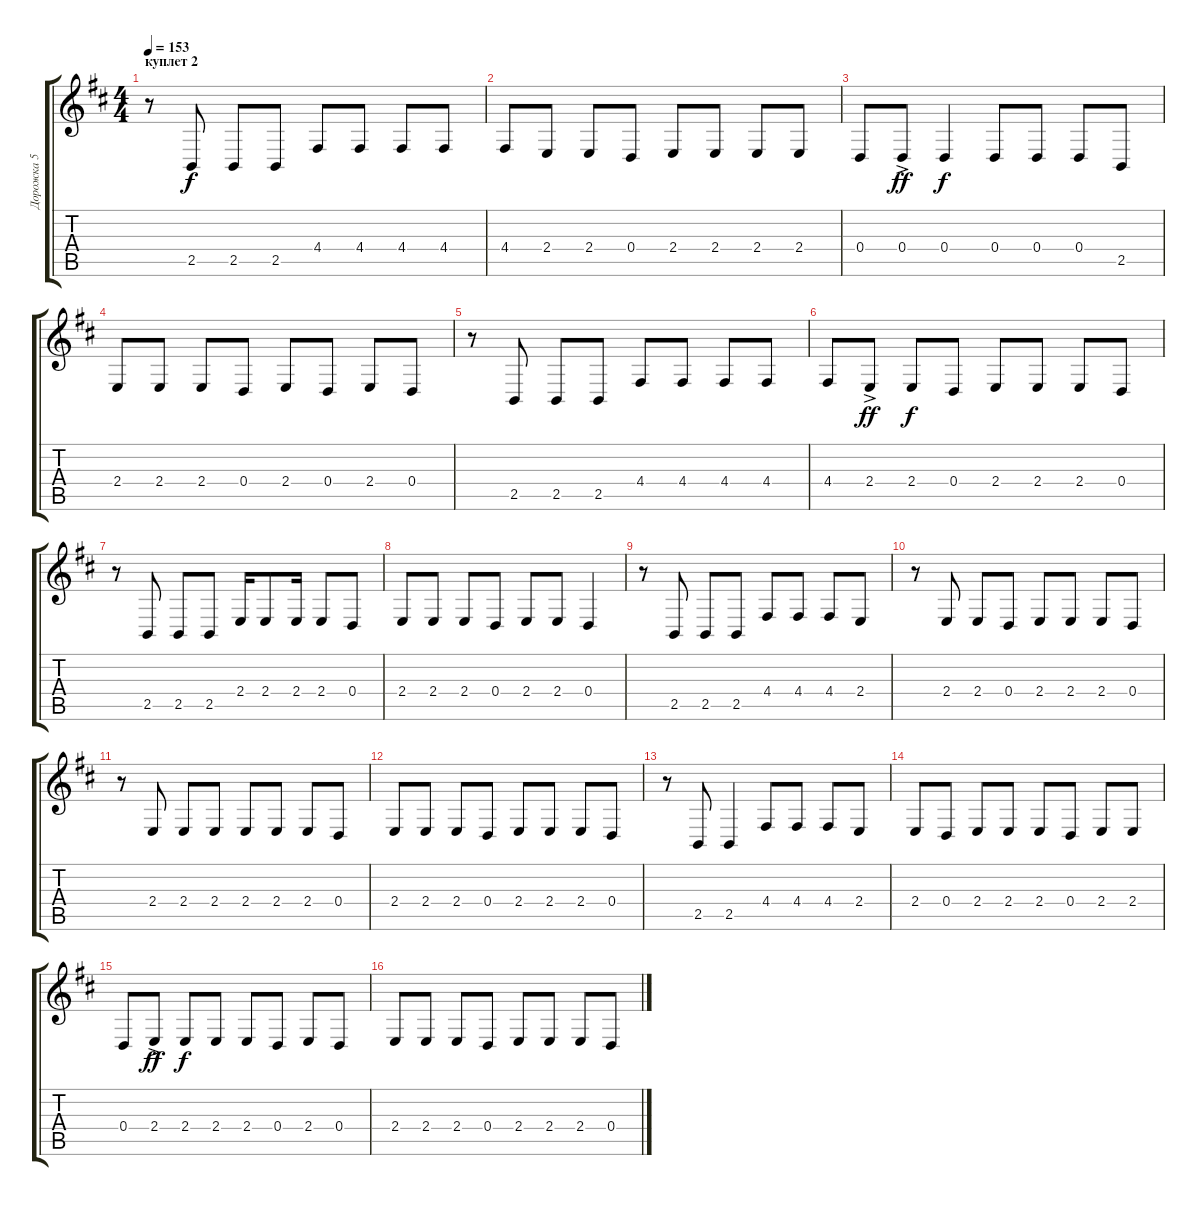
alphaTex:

\track ("Дорожка 5" "Дорожка 5") {instrument tenorsax}
\staff {score tabs}
\tuning (E4 B3 G3 D3 A2 E2) {hide}
\ts (4 4)
\section ("" "куплет 2")
\tempo 153
\clef g2
\ks bminor
r.8{dy f} 2.5.8 2.5.8 2.5.8 4.4.8 4.4.8 4.4.8 4.4.8 |
4.4.8 2.4.8 2.4.8 0.4.8 2.4.8 2.4.8 2.4.8 2.4.8 |
0.4.8 0.4{ac}.8{dy ff} 0.4.4{dy f} 0.4.8 0.4.8 0.4.8 2.5.8 |
2.4.8 2.4.8 2.4.8 0.4.8 2.4.8 0.4.8 2.4.8 0.4.8 |
r.8 2.5.8 2.5.8 2.5.8 4.4.8 4.4.8 4.4.8 4.4.8 |
4.4.8 2.4{ac}.8{dy ff} 2.4.8{dy f} 0.4.8 2.4.8 2.4.8 2.4.8 0.4.8 |
r.8 2.5.8 2.5.8 2.5.8 2.4.16 2.4.8 2.4.16 2.4.8 0.4.8 |
2.4.8 2.4.8 2.4.8 0.4.8 2.4.8 2.4.8 0.4.4 |
r.8 2.5.8 2.5.8 2.5.8 4.4.8 4.4.8 4.4.8 2.4.8 |
r.8 2.4.8 2.4.8 0.4.8 2.4.8 2.4.8 2.4.8 0.4.8 |
r.8 2.4.8 2.4.8 2.4.8 2.4.8 2.4.8 2.4.8 0.4.8 |
2.4.8 2.4.8 2.4.8 0.4.8 2.4.8 2.4.8 2.4.8 0.4.8 |
r.8 2.5.8 2.5.4 4.4.8 4.4.8 4.4.8 2.4.8 |
2.4.8 0.4.8 2.4.8 2.4.8 2.4.8 0.4.8 2.4.8 2.4.8 |
0.4.8 2.4{ac}.8{dy ff} 2.4.8{dy f} 2.4.8 2.4.8 0.4.8 2.4.8 0.4.8 |
2.4.8 2.4.8 2.4.8 0.4.8 2.4.8 2.4.8 2.4.8 0.4.8
